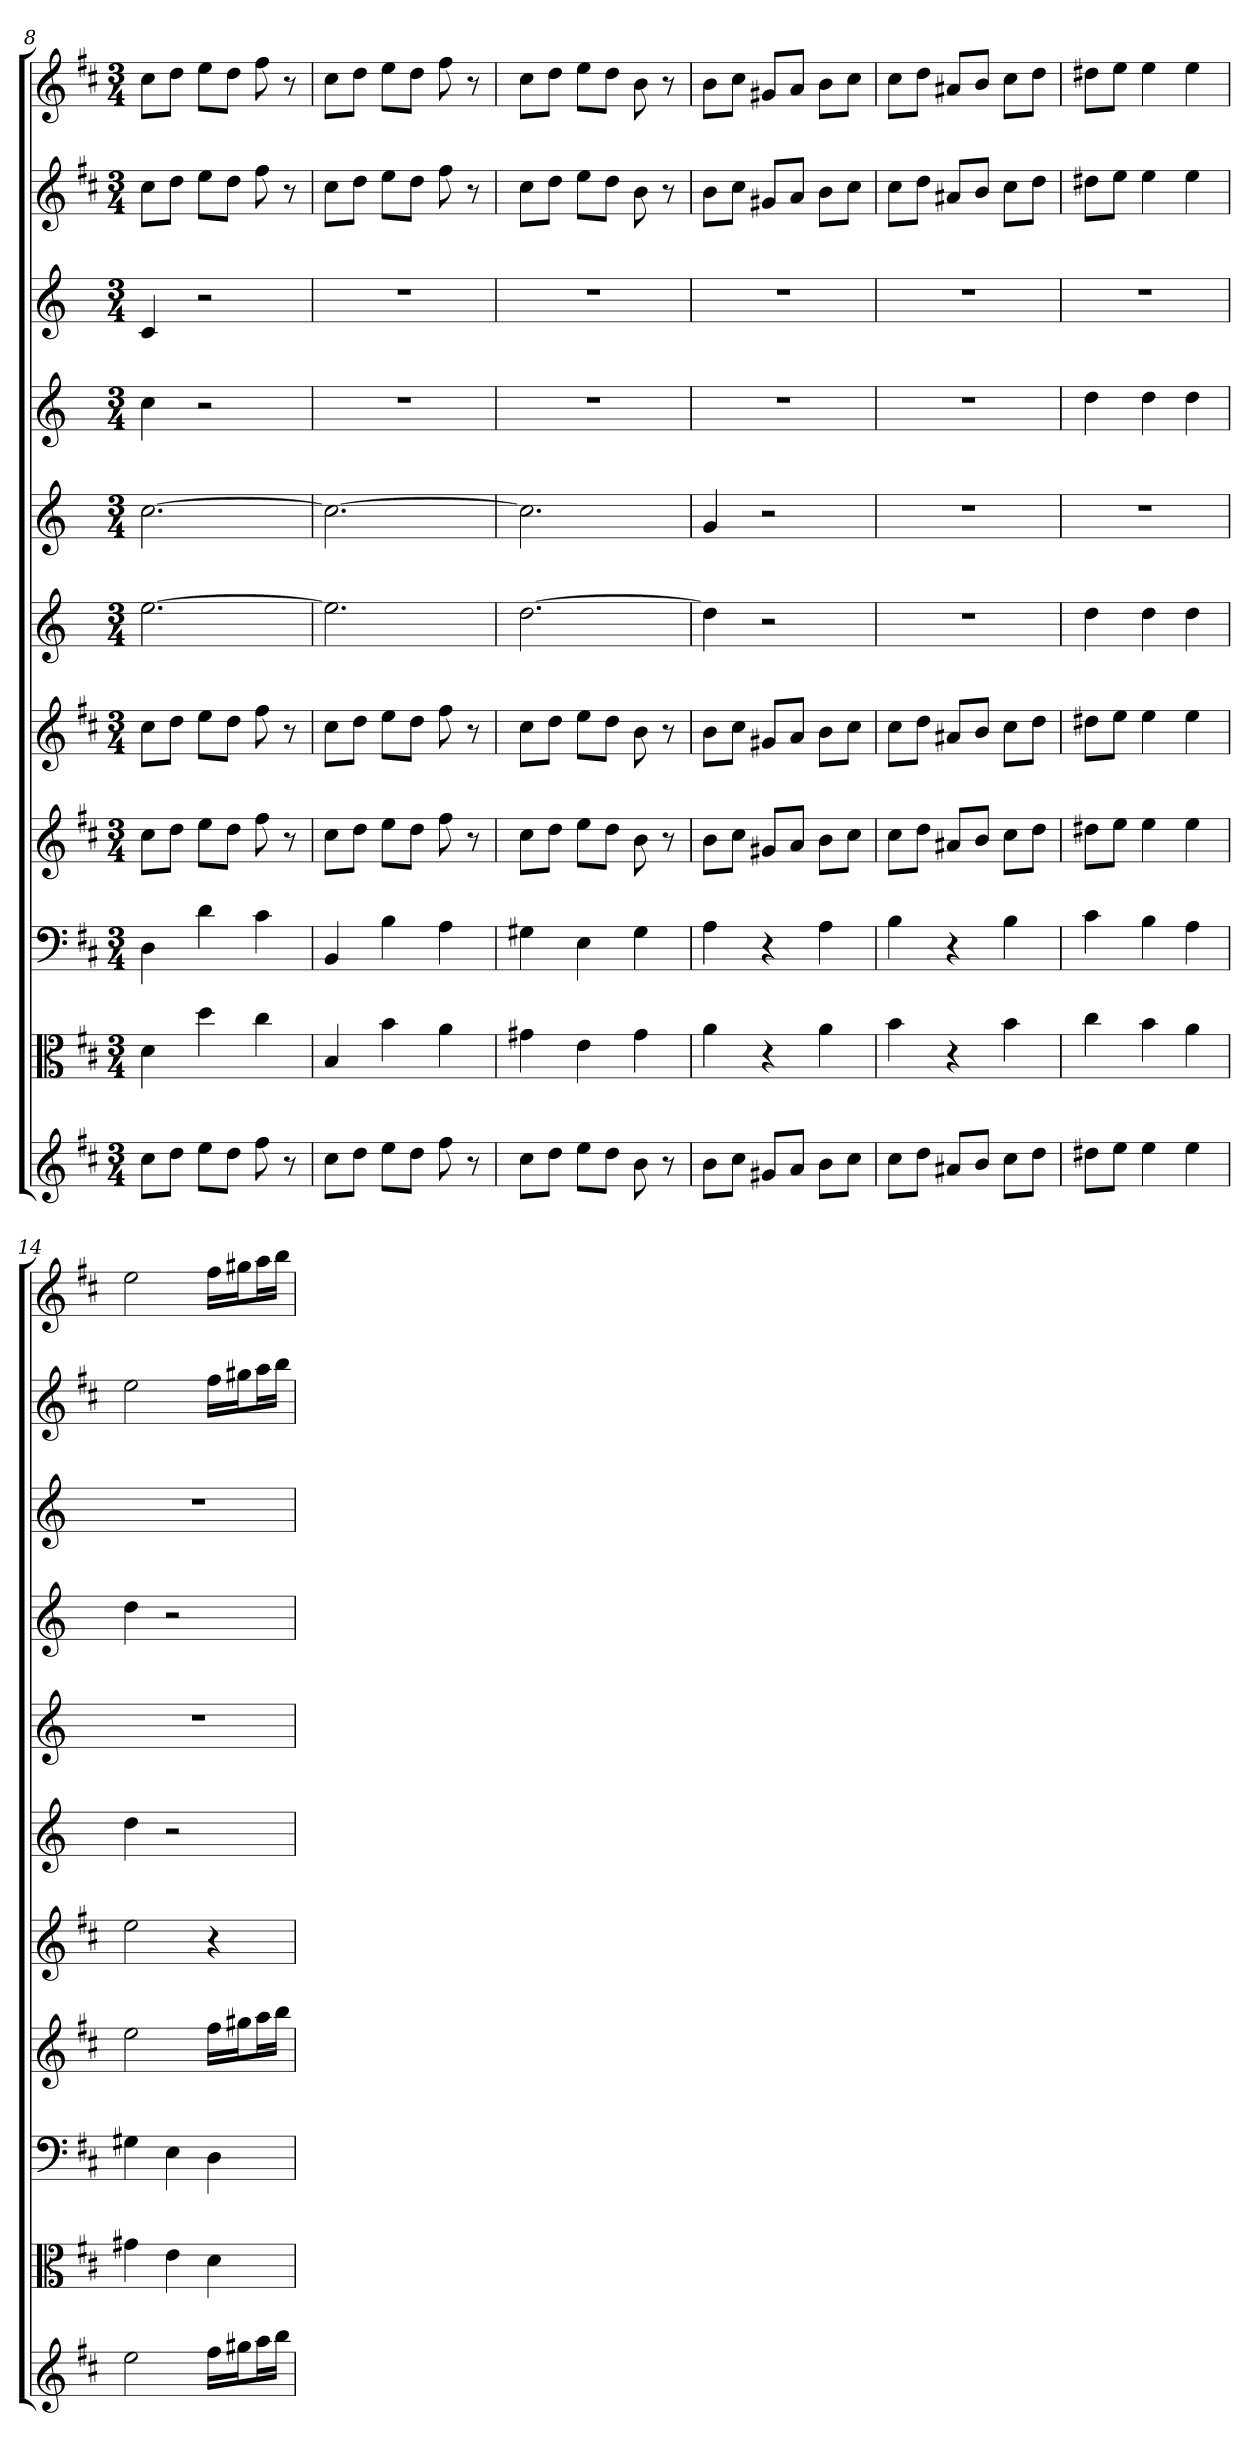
**kern	**kern	**kern	**kern	**kern	**kern	**kern	**kern	**kern	**kern	**kern
*part11	*part10	*part9	*part8	*part7	*part6	*part5	*part4	*part3	*part2	*part1
*staff11	*staff10	*staff9	*staff8	*staff7	*staff6	*staff5	*staff4	*staff3	*staff2	*staff1
*	*clefC3	*clefF4	*	*	*	*	*	*	*	*
*k[f#c#]	*k[f#c#]	*k[f#c#]	*k[f#c#]	*k[f#c#]	*k[]	*k[]	*k[]	*k[]	*k[f#c#]	*k[f#c#]
*D:	*D:	*D:	*D:	*D:	*	*	*	*	*D:	*D:
*M3/4	*M3/4	*M3/4	*M3/4	*M3/4	*M3/4	*M3/4	*M3/4	*M3/4	*M3/4	*M3/4
=8	=8	=8	=8	=8	=8	=8	=8	=8	=8	=8
8cc#L	4d	4D	8cc#L	8cc#L	[2.ee	[2.cc	4cc	4c	8cc#L	8cc#L
8ddJ	.	.	8ddJ	8ddJ	.	.	.	.	8ddJ	8ddJ
8eeL	4dd	4d	8eeL	8eeL	.	.	2r	2r	8eeL	8eeL
8ddJ	.	.	8ddJ	8ddJ	.	.	.	.	8ddJ	8ddJ
8ff#	4cc#	4c#	8ff#	8ff#	.	.	.	.	8ff#	8ff#
8r	.	.	8r	8r	.	.	.	.	8r	8r
=9	=9	=9	=9	=9	=9	=9	=9	=9	=9	=9
8cc#L	4B	4BB	8cc#L	8cc#L	2.ee]	2.cc_	2.r	2.r	8cc#L	8cc#L
8ddJ	.	.	8ddJ	8ddJ	.	.	.	.	8ddJ	8ddJ
8eeL	4b	4B	8eeL	8eeL	.	.	.	.	8eeL	8eeL
8ddJ	.	.	8ddJ	8ddJ	.	.	.	.	8ddJ	8ddJ
8ff#	4a	4A	8ff#	8ff#	.	.	.	.	8ff#	8ff#
8r	.	.	8r	8r	.	.	.	.	8r	8r
=10	=10	=10	=10	=10	=10	=10	=10	=10	=10	=10
8cc#L	4g#X	4G#X	8cc#L	8cc#L	[2.dd	2.cc]	2.r	2.r	8cc#L	8cc#L
8ddJ	.	.	8ddJ	8ddJ	.	.	.	.	8ddJ	8ddJ
8eeL	4e	4E	8eeL	8eeL	.	.	.	.	8eeL	8eeL
8ddJ	.	.	8ddJ	8ddJ	.	.	.	.	8ddJ	8ddJ
8b	4g#	4G#	8b	8b	.	.	.	.	8b	8b
8r	.	.	8r	8r	.	.	.	.	8r	8r
=11	=11	=11	=11	=11	=11	=11	=11	=11	=11	=11
8bL	4a	4A	8bL	8bL	4dd]	4g	2.r	2.r	8bL	8bL
8cc#J	.	.	8cc#J	8cc#J	.	.	.	.	8cc#J	8cc#J
8g#XL	4r	4r	8g#XL	8g#XL	2r	2r	.	.	8g#XL	8g#XL
8aJ	.	.	8aJ	8aJ	.	.	.	.	8aJ	8aJ
8bL	4a	4A	8bL	8bL	.	.	.	.	8bL	8bL
8cc#J	.	.	8cc#J	8cc#J	.	.	.	.	8cc#J	8cc#J
=12	=12	=12	=12	=12	=12	=12	=12	=12	=12	=12
8cc#L	4b	4B	8cc#L	8cc#L	2.r	2.r	2.r	2.r	8cc#L	8cc#L
8ddJ	.	.	8ddJ	8ddJ	.	.	.	.	8ddJ	8ddJ
8a#XL	4r	4r	8a#XL	8a#XL	.	.	.	.	8a#XL	8a#XL
8bJ	.	.	8bJ	8bJ	.	.	.	.	8bJ	8bJ
8cc#L	4b	4B	8cc#L	8cc#L	.	.	.	.	8cc#L	8cc#L
8ddJ	.	.	8ddJ	8ddJ	.	.	.	.	8ddJ	8ddJ
=13	=13	=13	=13	=13	=13	=13	=13	=13	=13	=13
8dd#XL	4cc#	4c#	8dd#XL	8dd#XL	4dd	2.r	4dd	2.r	8dd#XL	8dd#XL
8eeJ	.	.	8eeJ	8eeJ	.	.	.	.	8eeJ	8eeJ
4ee	4b	4B	4ee	4ee	4dd	.	4dd	.	4ee	4ee
4ee	4a	4A	4ee	4ee	4dd	.	4dd	.	4ee	4ee
=14	=14	=14	=14	=14	=14	=14	=14	=14	=14	=14
2ee	4g#X	4G#X	2ee	2ee	4dd	2.r	4dd	2.r	2ee	2ee
.	4e	4E	.	.	2r	.	2r	.	.	.
16ff#LL	4d	4D	16ff#LL	4r	.	.	.	.	16ff#LL	16ff#LL
16gg#XJ	.	.	16gg#XJ	.	.	.	.	.	16gg#XJ	16gg#XJ
16aaL	.	.	16aaL	.	.	.	.	.	16aaL	16aaL
16bbJJ	.	.	16bbJJ	.	.	.	.	.	16bbJJ	16bbJJ
=	=	=	=	=	=	=	=	=	=	=
*-	*-	*-	*-	*-	*-	*-	*-	*-	*-	*-
